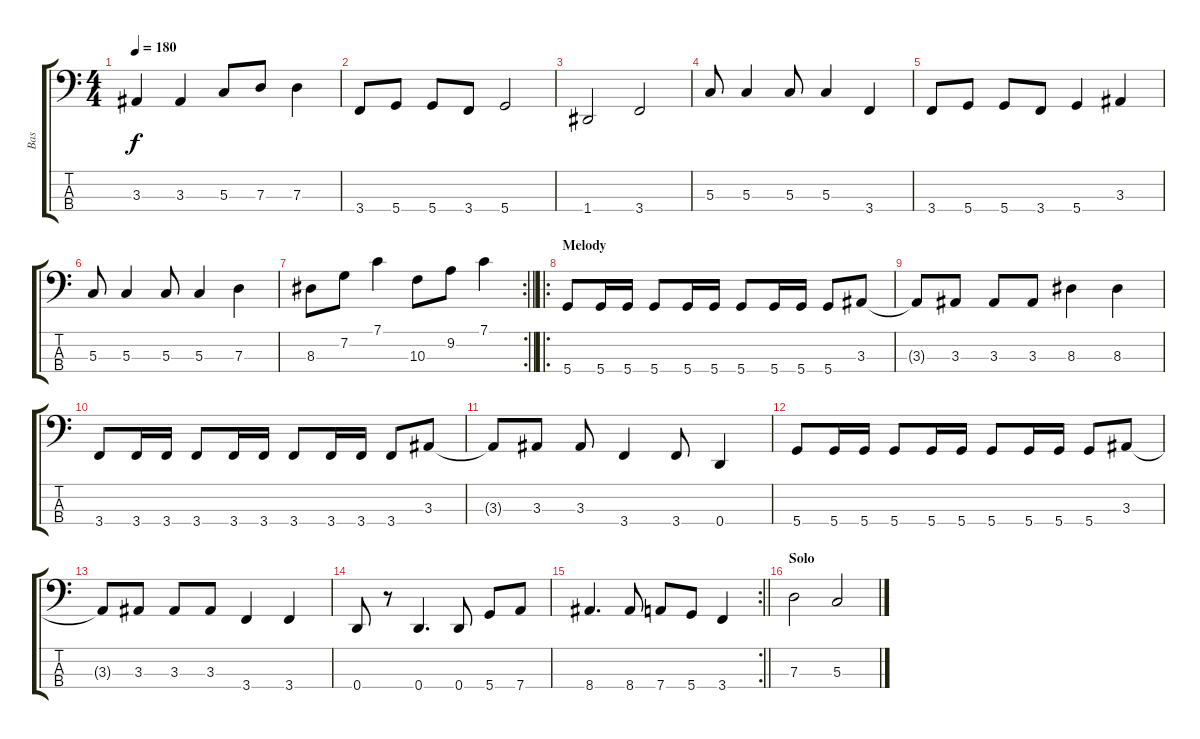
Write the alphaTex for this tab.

\track ("Bas" "Bas") {instrument electricbassfinger}
\staff {score tabs}
\tuning (F2 C2 G1 D1) {hide}
\ts (4 4)
\tempo 180
\clef f4
\ks c
3.3.4{dy f} 3.3.4 5.3.8 7.3.8 7.3.4 |
3.4.8 5.4.8 5.4.8 3.4.8 5.4.2 |
1.4.2 3.4.2 |
5.3.8 5.3.4 5.3.8 5.3.4 3.4.4 |
3.4.8 5.4.8 5.4.8 3.4.8 5.4.4 3.3.4 |
5.3.8 5.3.4 5.3.8 5.3.4 7.3.4 |
\rc 2
\barLineRight lightlight
8.3.8 7.2.8 7.1.4 10.3.8 9.2.8 7.1.4 |
\ro
\section ("" "Melody")
5.4.8 5.4.16 5.4.16 5.4.8 5.4.16 5.4.16 5.4.8 5.4.16 5.4.16 5.4.8 3.3.8 |
3.3{t}.8 3.3.8 3.3.8 3.3.8 8.3.4 8.3.4 |
3.4.8 3.4.16 3.4.16 3.4.8 3.4.16 3.4.16 3.4.8 3.4.16 3.4.16 3.4.8 3.3.8 |
3.3{t}.8 3.3.8 3.3.8 3.4.4 3.4.8 0.4.4 |
5.4.8 5.4.16 5.4.16 5.4.8 5.4.16 5.4.16 5.4.8 5.4.16 5.4.16 5.4.8 3.3.8 |
3.3{t}.8 3.3.8 3.3.8 3.3.8 3.4.4 3.4.4 |
0.4.8 r.8 0.4.4{d} 0.4.8 5.4.8 7.4.8 |
\rc 2
\barLineRight lightlight
8.4.4{d} 8.4.8 7.4.8 5.4.8 3.4.4 |
\section ("" "Solo")
7.3.2 5.3.2
